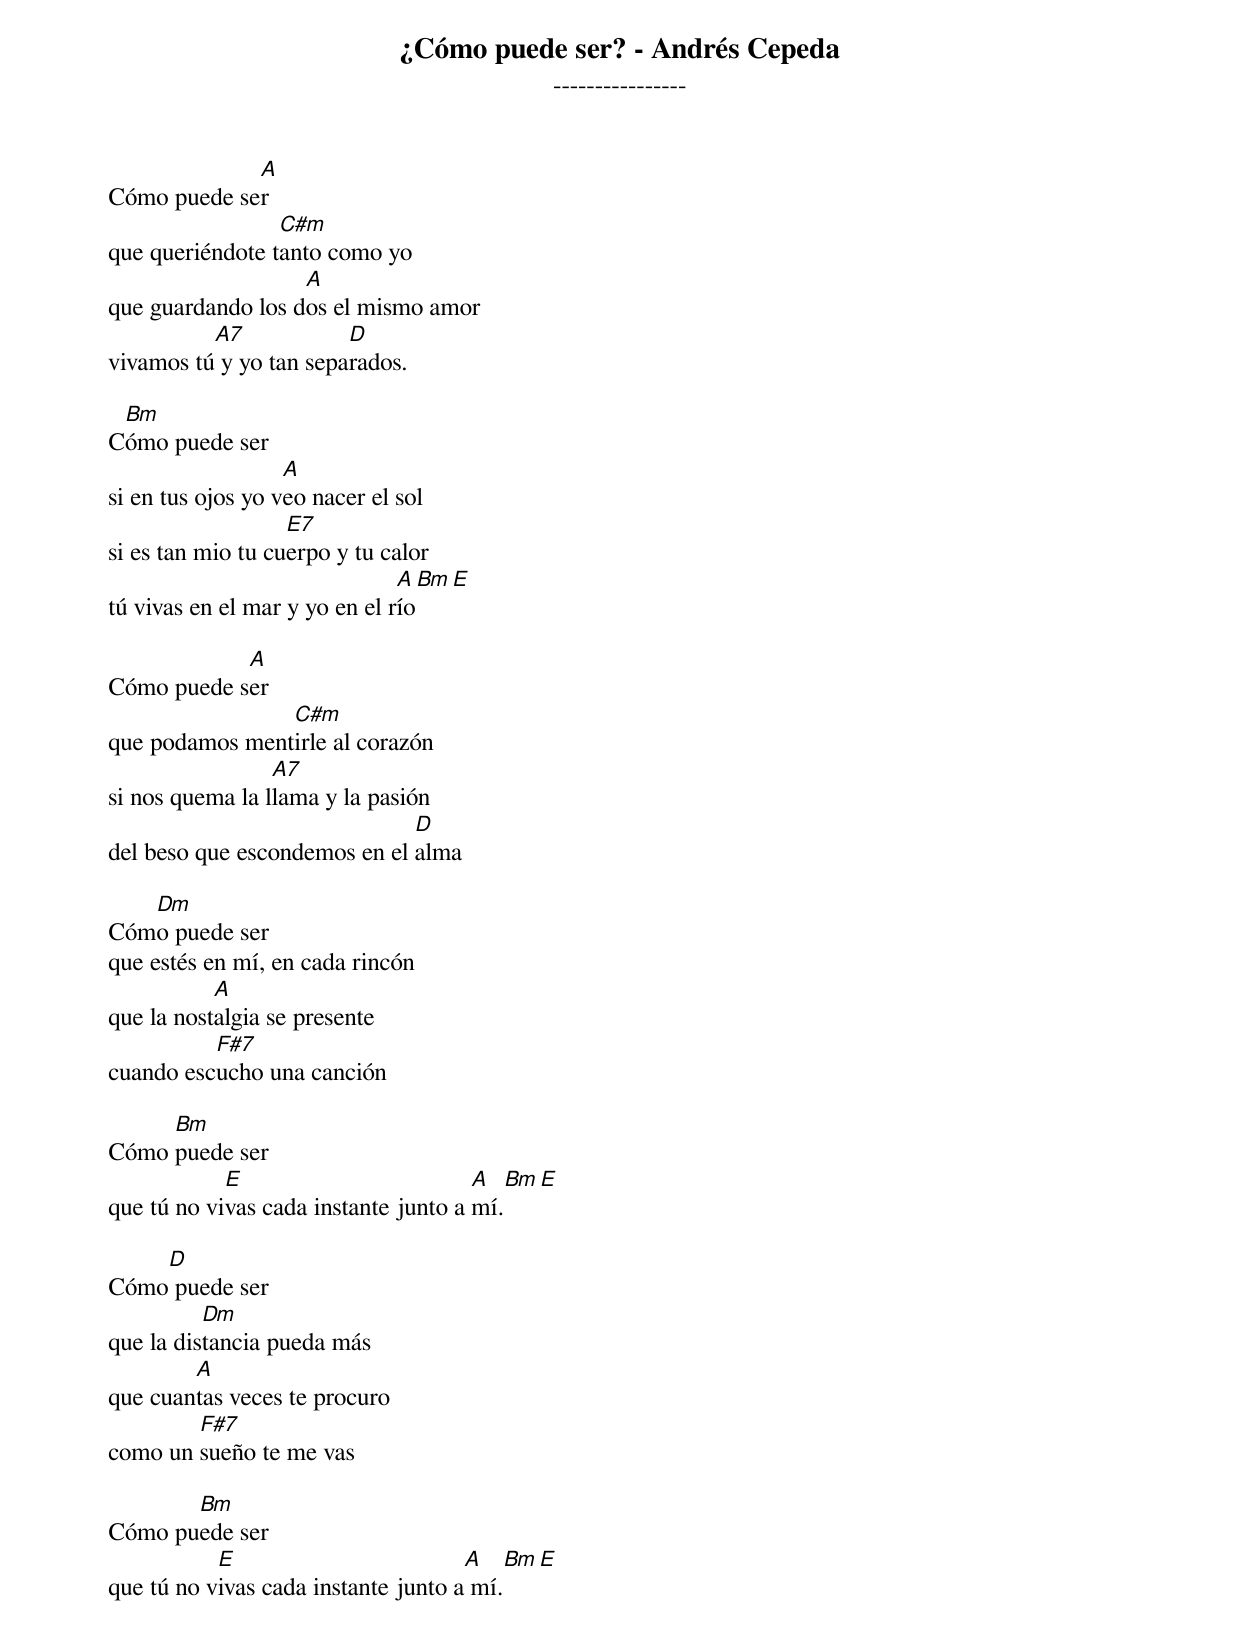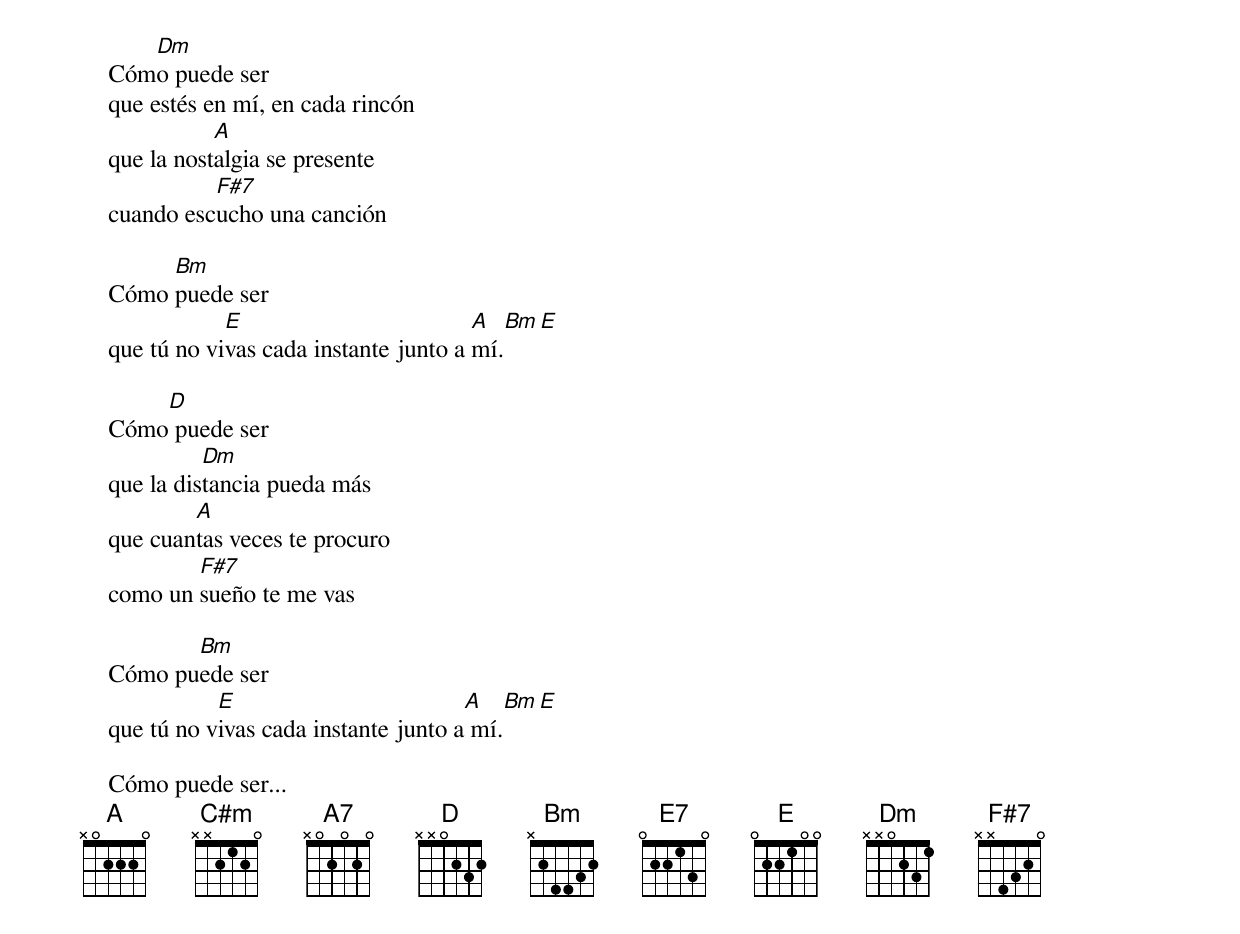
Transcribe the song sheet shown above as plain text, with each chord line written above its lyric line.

¿Cómo puede ser? - Andrés Cepeda
----------------

                 A
    Cómo puede ser
                     C#m
    que queriéndote tanto como yo
                       A
    que guardando los dos el mismo amor
              A7            D
    vivamos tú y yo tan separados.

     Bm
    Cómo puede ser
                       A
    si en tus ojos yo veo nacer el sol
                       E7
    si es tan mio tu cuerpo y tu calor
                                   A      Bm      E
    tú vivas en el mar y yo en el río

                A
    Cómo puede ser
                    C#m
    que podamos mentirle al corazón
                     A7
    si nos quema la llama y la pasión
                                  D
    del beso que escondemos en el alma

       Dm
    Cómo puede ser
    que estés en mí, en cada rincón
               A
    que la nostalgia se presente
              F#7
    cuando escucho una canción

         Bm
    Cómo puede ser
                E                         A     Bm   E
    que tú no vivas cada instante junto a mí.

        D
    Cómo puede ser
              Dm
    que la distancia pueda más
            A
    que cuantas veces te procuro
            F#7
    como un sueño te me vas

           Bm
    Cómo puede ser
               E                         A     Bm   E
    que tú no vivas cada instante junto a mí.

       Dm
    Cómo puede ser
    que estés en mí, en cada rincón
               A
    que la nostalgia se presente
              F#7
    cuando escucho una canción

         Bm
    Cómo puede ser
                E                         A     Bm   E
    que tú no vivas cada instante junto a mí.

        D
    Cómo puede ser
              Dm
    que la distancia pueda más
            A
    que cuantas veces te procuro
            F#7
    como un sueño te me vas

           Bm
    Cómo puede ser
               E                         A     Bm   E
    que tú no vivas cada instante junto a mí.

    Cómo puede ser...
